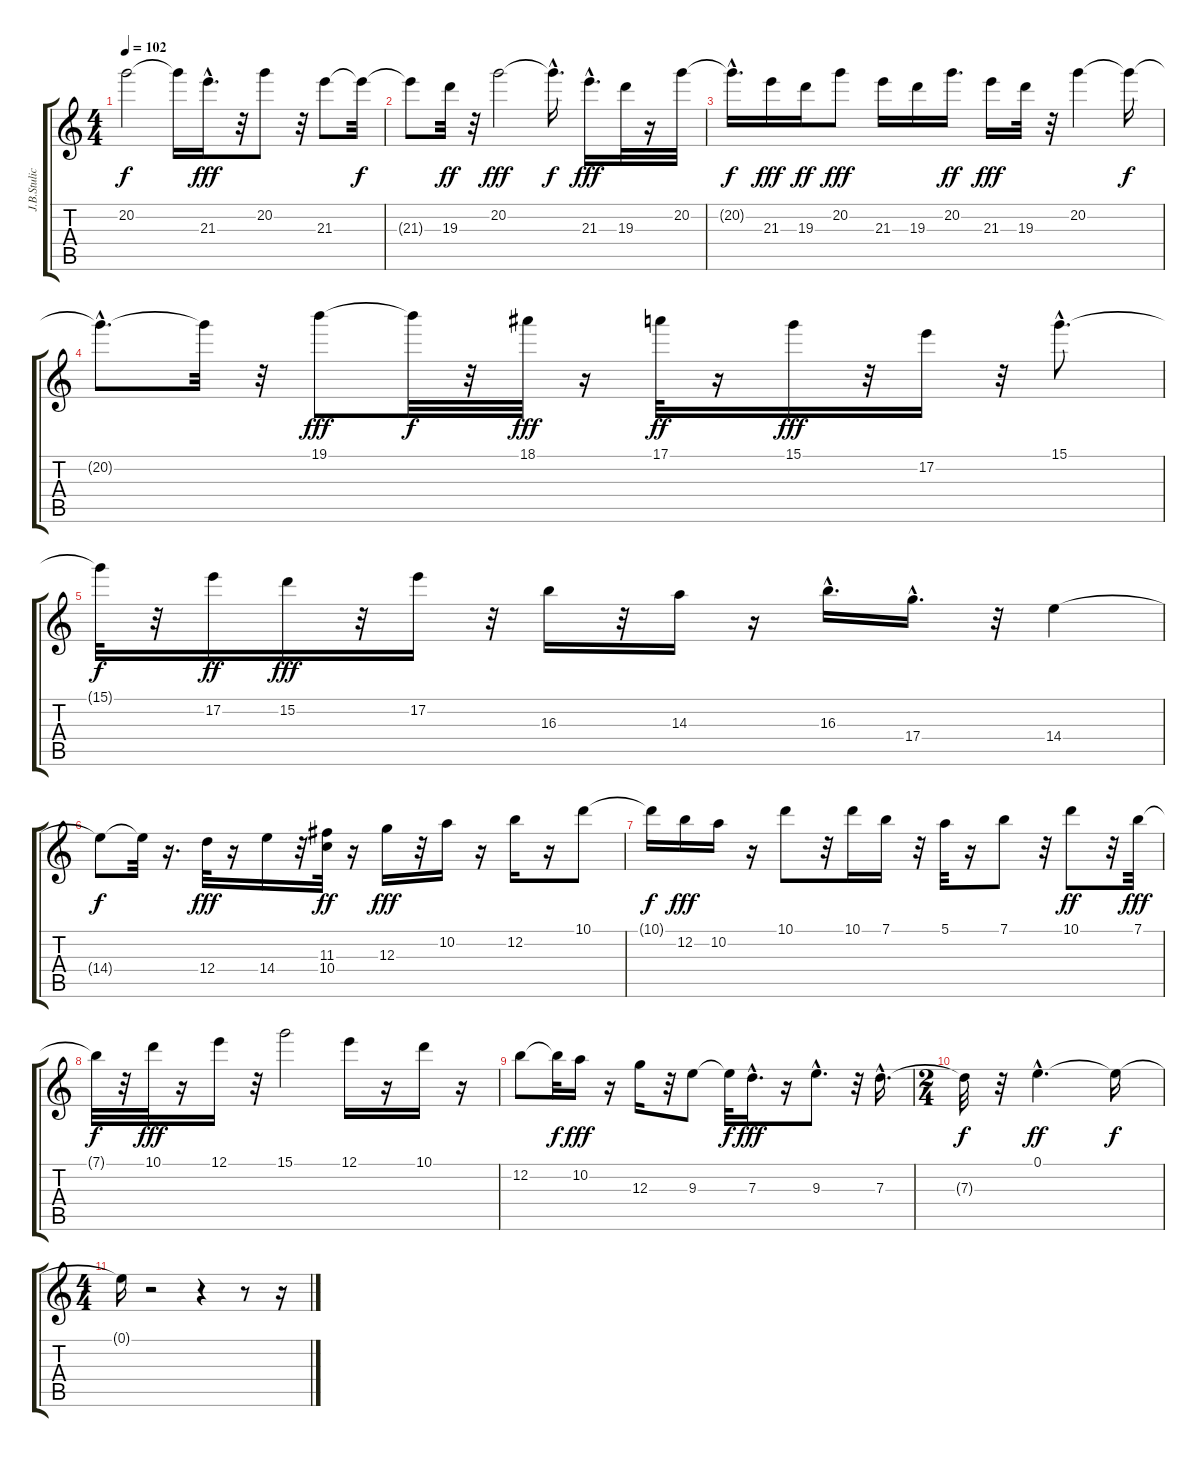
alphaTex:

\track ("J.B.Stulic" "J.B.Stulic") {instrument distortionguitar}
\staff {score tabs}
\tuning (E4 B3 G3 D3 A2 E2) {hide}
\ts (4 4)
\tempo 102
\clef g2
\ks c
20.2{t}.2{dy f} 20.2{t}.16 21.3{hac}.16{d dy fff} r.32 20.2.8 r.32 21.3.8 21.3{t}.32{dy f} |
21.3{t}.8 19.3.32{dy ff} r.32 20.2.2{dy fff} 20.2{hac t}.16{d dy f} 21.3{hac}.16{d dy fff} 19.3.32 r.16 20.2.32 |
20.2{hac t}.16{d dy f} 21.3.16{dy fff} 19.3.16{dy ff} 20.2.8{dy fff} 21.3.16 19.3.16 20.2.16{d dy ff} 21.3.16{dy fff} 19.3.32 r.32 20.2.4 20.2{t}.16{dy f} |
20.2{hac t}.8{d} 20.2{t}.32 r.32 19.1.8{dy fff} 19.1{t}.32{dy f} r.32 18.1.32{dy fff} r.16 17.1.32{dy ff} r.16 15.1.16{dy fff} r.32 17.2.16 r.32 15.1{hac}.8{d} |
15.1{t}.32{dy f} r.32 17.2.16{dy ff} 15.2.16{dy fff} r.32 17.2.16 r.32 16.3.16 r.32 14.3.16 r.16 16.3{hac}.16{d} 17.4{hac}.16{d} r.32 14.4.4 |
14.4{t}.8{dy f} 14.4{t}.32 r.16{d} 12.4.32{dy fff} r.16 14.4.16 r.32 (11.3 10.4).32{dy ff} r.16 12.3.16{dy fff} r.32 10.2.16 r.16 12.2.16 r.16 10.1.8 |
10.1{t}.16{dy f} 12.2.16{dy fff} 10.2.16 r.16 10.1.8 r.32 10.1.16 7.1.16 r.32 5.1.32 r.16 7.1.8 r.32 10.1.8{dy ff} r.32 7.1.32{dy fff} |
7.1{t}.32{dy f} r.32 10.1.32{dy fff} r.16 12.1.16 r.32 15.1.2 12.1.16 r.16 10.1.16 r.16 |
12.2.8 12.2{t}.32{dy f} 10.2.16{dy fff} r.16 12.3.16 r.32 9.3.8 9.3{t}.32{dy f} 7.3{hac}.16{d dy fff} r.16 9.3{hac}.8{d} r.32 7.3{hac}.16{d} |
\ts (2 4)
7.3{t}.32{dy f} r.32 0.1{hac}.4{d dy ff} 0.1{t}.16{dy f} |
\ts (4 4)
0.1{t}.16 r.2 r.4 r.8 r.16
